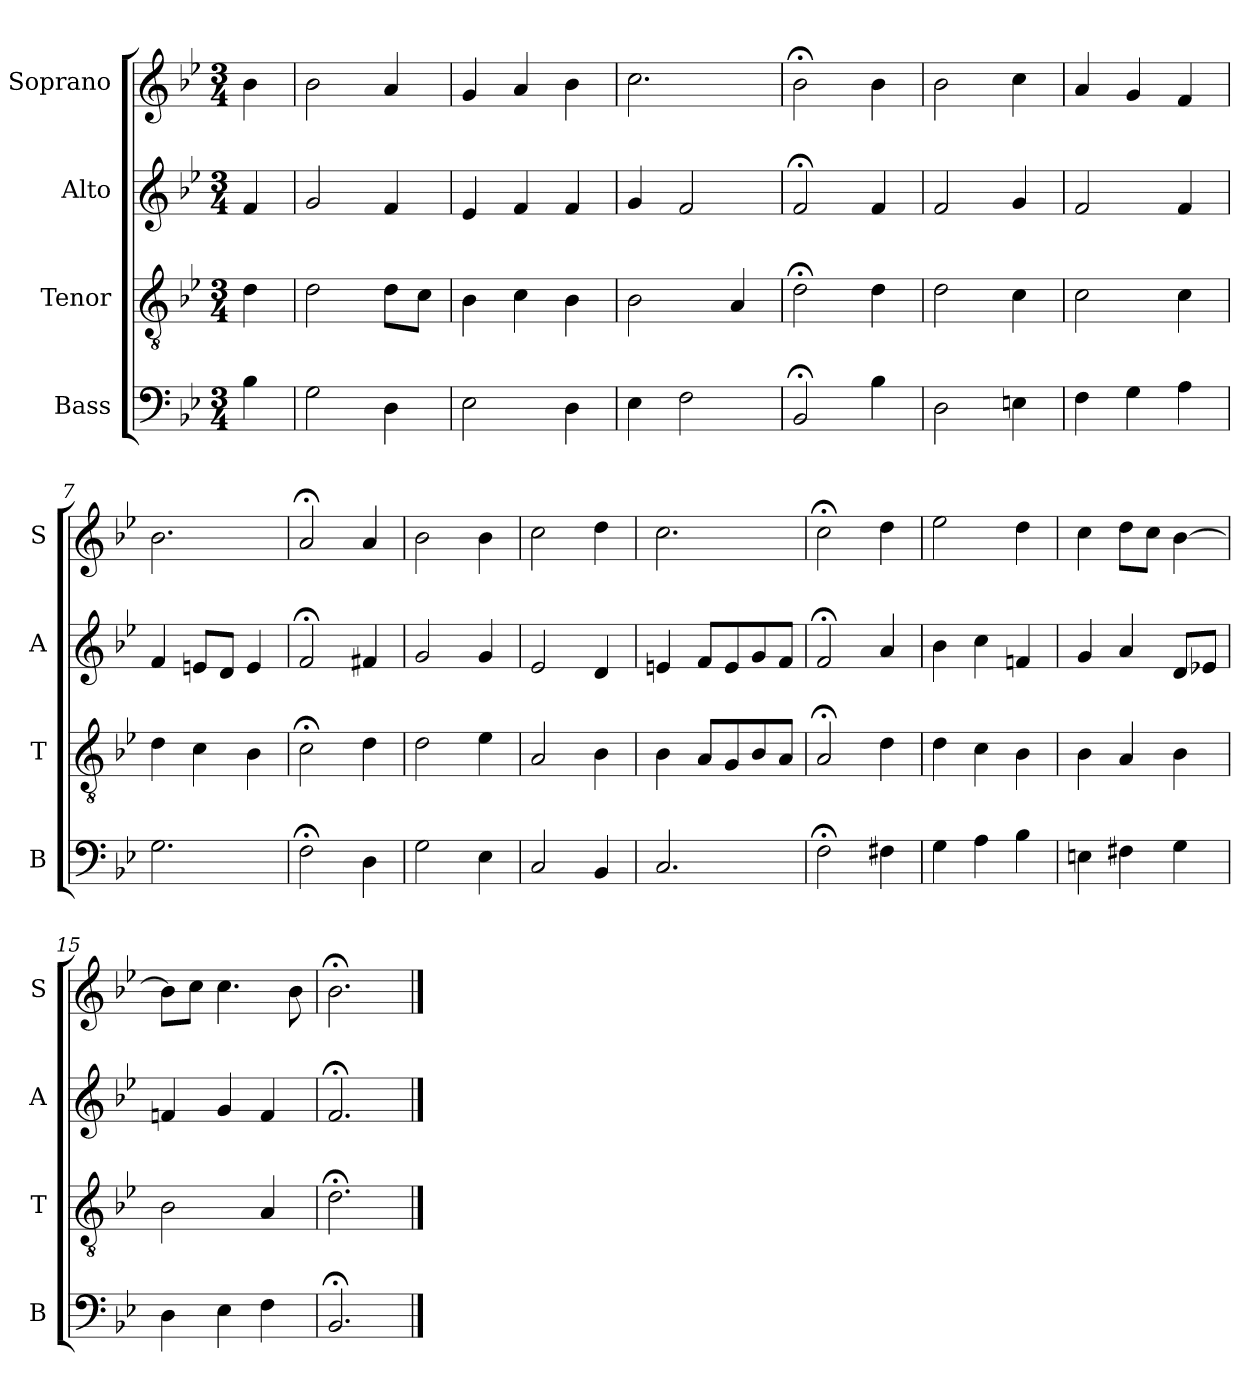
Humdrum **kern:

**kern	**kern	**kern	**kern
*part4	*part3	*part2	*part1
*staff4	*staff3	*staff2	*staff1
*I"Bass	*I"Tenor	*I"Alto	*I"Soprano
*I'B	*I'T	*I'A	*I'S
*clefF4	*clefGv2	*clefG2	*clefG2
*k[b-e-]	*k[b-e-]	*k[b-e-]	*k[b-e-]
*B-:	*B-:	*B-:	*B-:
*M3/4	*M3/4	*M3/4	*M3/4
*MM100	*MM100	*MM100	*MM100
=	=	=	=
4B-	4d	4f	4b-
=1	=1	=1	=1
2G	2d	2g	2b-
4D	8dL	4f	4a
.	8cJ	.	.
=2	=2	=2	=2
2E-	4B-	4e-	4g
.	4c	4f	4a
4D	4B-	4f	4b-
=3	=3	=3	=3
4E-	2B-	4g	2.cc
2F	.	2f	.
.	4A	.	.
=4	=4	=4	=4
2BB-;<	2d;<	2f;<	2b-;<
4B-	4d	4f	4b-
=5	=5	=5	=5
2D	2d	2f	2b-
4En	4c	4g	4cc
=6	=6	=6	=6
4F	2c	2f	4a
4G	.	.	4g
4A	4c	4f	4f
=7	=7	=7	=7
2.G	4d	4f	2.b-
.	4c	8enL	.
.	.	8dJ	.
.	4B-	4e	.
=8	=8	=8	=8
2F;<	2c;<	2f;<	2a;<
4D	4d	4f#X	4a
=9	=9	=9	=9
2G	2d	2g	2b-
4E-	4e-	4g	4b-
=10	=10	=10	=10
2C	2A	2e-	2cc
4BB-	4B-	4d	4dd
=11	=11	=11	=11
2.C	4B-	4en	2.cc
.	8AL	8fL	.
.	8G	8e	.
.	8B-	8g	.
.	8AiJ	8fiJ	.
=12	=12	=12	=12
2F;<	2A;<i	2f;<i	2cc;<
4F#X	4di	4ai	4dd
=13	=13	=13	=13
4G	4d	4b-	2ee-
4A	4c	4cc	.
4B-	4B-	4fn	4dd
=14	=14	=14	=14
4En	4B-	4g	4cc
4F#X	4A	4a	8ddL
.	.	.	8ccJ
4G	4B-	8dL	[4b-
.	.	8e-XJ	.
=15	=15	=15	=15
4D	2B-	4fn	8b-L]
.	.	.	8ccJ
4E-	.	4g	4.cc
4F	4A	4f	.
.	.	.	8b-
=16	=16	=16	=16
2.BB-;<	2.d;<	2.f;<	2.b-;<
==	==	==	==
*-	*-	*-	*-
